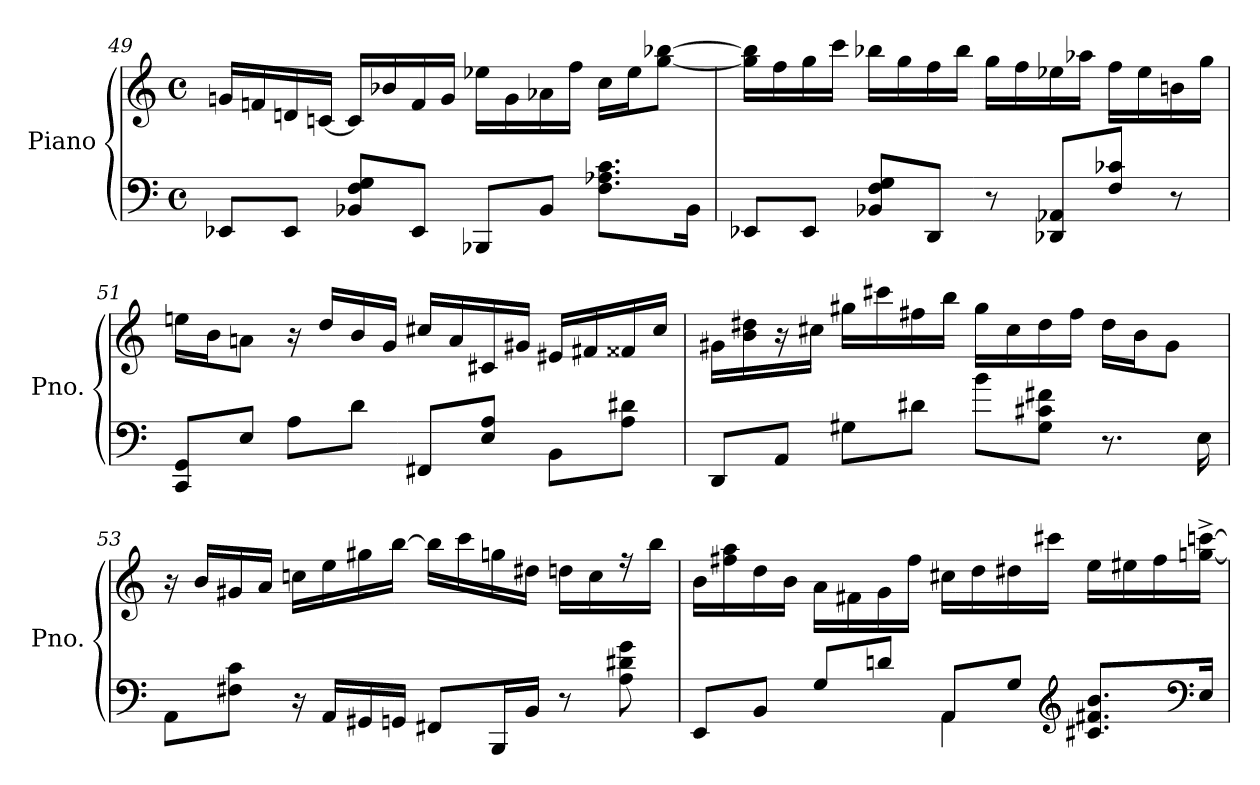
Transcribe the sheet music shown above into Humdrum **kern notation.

**kern	**kern
*part1	*part1
*staff2	*staff1
*I"Piano	*
*I'Pno.	*
!!LO:LB:g=z
*clefF4	*clefG2
*k[]	*k[]
*M4/4	*M4/4
*met(c)	*met(c)
=49	=49
8EE-X/L	16gn/LL
.	16fn/
8EE-/J	16dn/
.	[16cn/JJ
8BB-X/ 8F/ 8G/L	16c/LL]
.	16b-X/
8EE-/J	16f/
.	16g/JJ
8BBB-X/L	16ee-X\LL
.	16g\
8BB-/J	16a-X\
.	16ff\JJ
8.F\ 8.A-X\ 8.c\L	16cc\LL
.	16ee-\J
.	[8gg\ [8bb-X\J
16BB-\Jk	.
=50	=50
8EE-X/L	16gg\] 16bb-\]LL
.	16ff\
8EE-/J	16gg\
.	16ccc\JJ
8BB-X/ 8F/ 8G/L	16bb-X\LL
.	16gg\
8DD/J	16ff\
.	16bb-\JJ
8r	16gg\LL
.	16ff\
8DD-X/ 8AA-X/L	16ee-X\
.	16aa-X\JJ
8F/ 8c-X/J	16ff\LL
.	16ee-\
8r	16bn\
.	16gg\JJ
!!LO:LB:g=z
=51	=51
8CC/ 8GG/L	16een\LL
.	16b\J
8E/J	8an\J
8A\L	16r
.	16dd/LL
8d\J	16b/
.	16g/JJ
8FF#X/L	16cc#X/LL
.	16a/
8E/ 8A/J	16c#X/
.	16g#X/JJ
8BB\L	16e#X/LL
.	16f#X/
8A\ 8d#X\J	16f##X/
.	16cc#/JJ
=52	=52
8DD/L	16g#X\LL
.	16b\ 16dd#X\
8AA/J	16r
.	16cc#X\JJ
8G#X\L	16gg#X\LL
.	16ccc#X\
8d#X\J	16ff#X\
.	16bb\JJ
8b\L	16gg#\LL
.	16cc#\
8G#\ 8c#X\ 8f#X\J	16dd#\
.	16ff#\JJ
8.r	16dd#\LL
.	16b\J
.	8g#\J
16E\	.
!!LO:LB:g=z
=53	=53
8AA\L	16r
.	16b/LL
8F#X\ 8c\J	16g#X/
.	16a/JJ
16r	16ccn\LL
16AA/LL	16ee\
16GG#X/	16gg#X\
16GGn/JJ	[16bb\JJ
8FF#X/L	16bb\LL]
.	16ccc\
16BBB/L	16ggn\
16BB/JJ	16dd#X\JJ
8r	16ddn\LL
.	16cc\
8A\ 8d#X\ 8g\	16r
.	16bb\JJ
=54	=54
*^	*
8EE/L	2ryy	16b\LL
.	.	16ff#X\ 16aa\
8BB/J	.	16dd\
.	.	16b\JJ
8G/L	.	16a\LL
.	.	16f#X\
8dn/J	.	16g\
.	.	16ff#\JJ
8AA/L	4AA\	16cc#X\LL
.	.	16dd\
8G/J	.	16dd#X\
.	.	16ccc#X\JJ
*clefG2	*	*
8.c#X/ 8.f#X/ 8.b/L	4ryy	16ee\LL
.	.	16ee#X\
.	.	16ff#\
*clefF4	*	*
16E/Jk	.	[16ggn\^ [16cccn\^JJ
*v	*v	*
=	=
*-	*-
